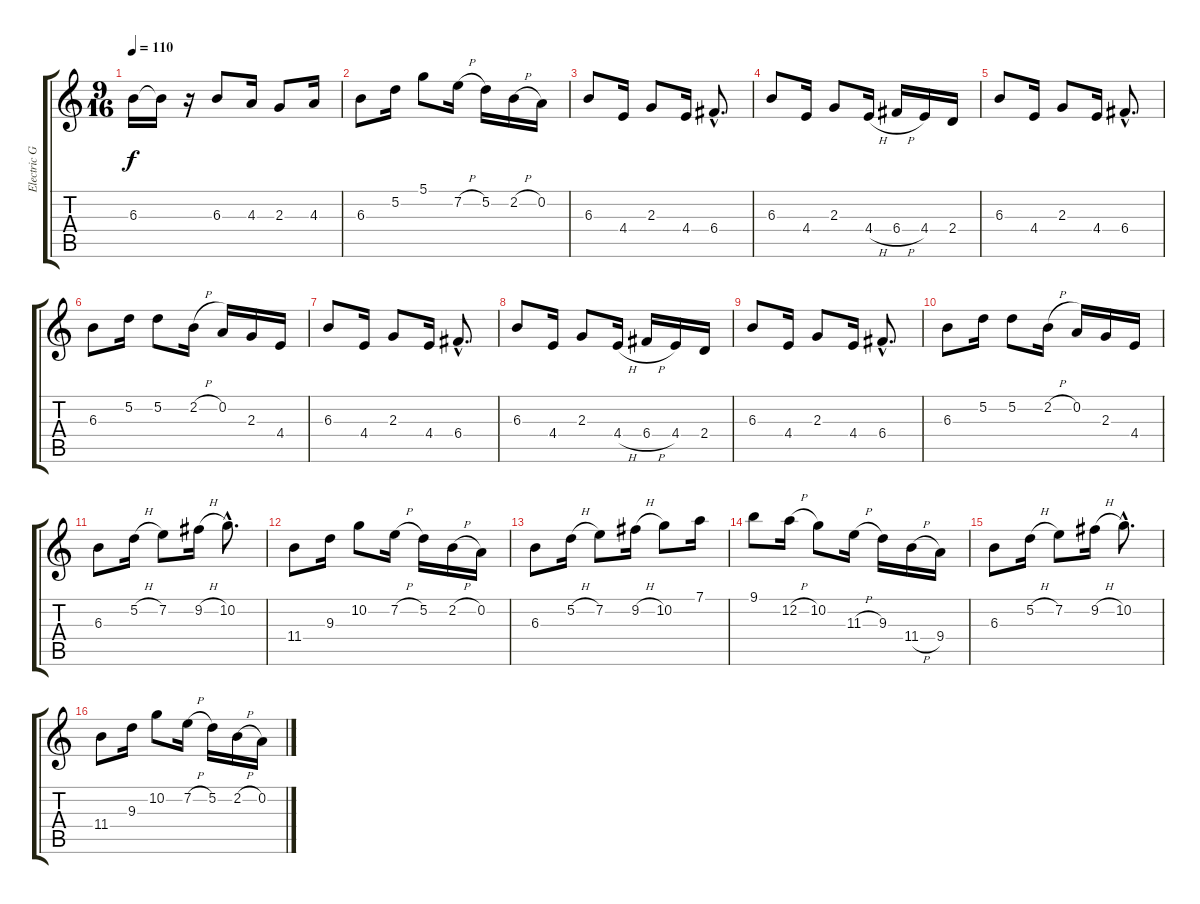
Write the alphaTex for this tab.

\track ("Electric Guitar" "Electric G") {instrument distortionguitar}
\staff {score tabs}
\tuning (D4 A3 F3 C3 G2 C2) {hide}
\ts (9 16)
\tempo 110
\clef g2
\ks c
6.3.16{dy f} 6.3{t}.16 r.16 6.3.8 4.3.16 2.3.8 4.3.16 |
6.3.8 5.2.16 5.1.8 7.2{h}.16 5.2.16 2.2{h}.16 0.2.16 |
6.3.8 4.4.16 2.3.8 4.4.16 6.4{hac}.8{d} |
6.3.8 4.4.16 2.3.8 4.4{h}.16 6.4{h}.16 4.4.16 2.4.16 |
6.3.8 4.4.16 2.3.8 4.4.16 6.4{hac}.8{d} |
6.3.8 5.2.16 5.2.8 2.2{h}.16 0.2.16 2.3.16 4.4.16 |
6.3.8 4.4.16 2.3.8 4.4.16 6.4{hac}.8{d} |
6.3.8 4.4.16 2.3.8 4.4{h}.16 6.4{h}.16 4.4.16 2.4.16 |
6.3.8 4.4.16 2.3.8 4.4.16 6.4{hac}.8{d} |
6.3.8 5.2.16 5.2.8 2.2{h}.16 0.2.16 2.3.16 4.4.16 |
6.3.8 5.2{h}.16 7.2.8 9.2{h}.16 10.2{hac}.8{d} |
11.4.8 9.3.16 10.2.8 7.2{h}.16 5.2.16 2.2{h}.16 0.2.16 |
6.3.8 5.2{h}.16 7.2.8 9.2{h}.16 10.2.8 7.1.16 |
9.1.8 12.2{h}.16 10.2.8 11.3{h}.16 9.3.16 11.4{h}.16 9.4.16 |
6.3.8 5.2{h}.16 7.2.8 9.2{h}.16 10.2{hac}.8{d} |
11.4.8 9.3.16 10.2.8 7.2{h}.16 5.2.16 2.2{h}.16 0.2.16
